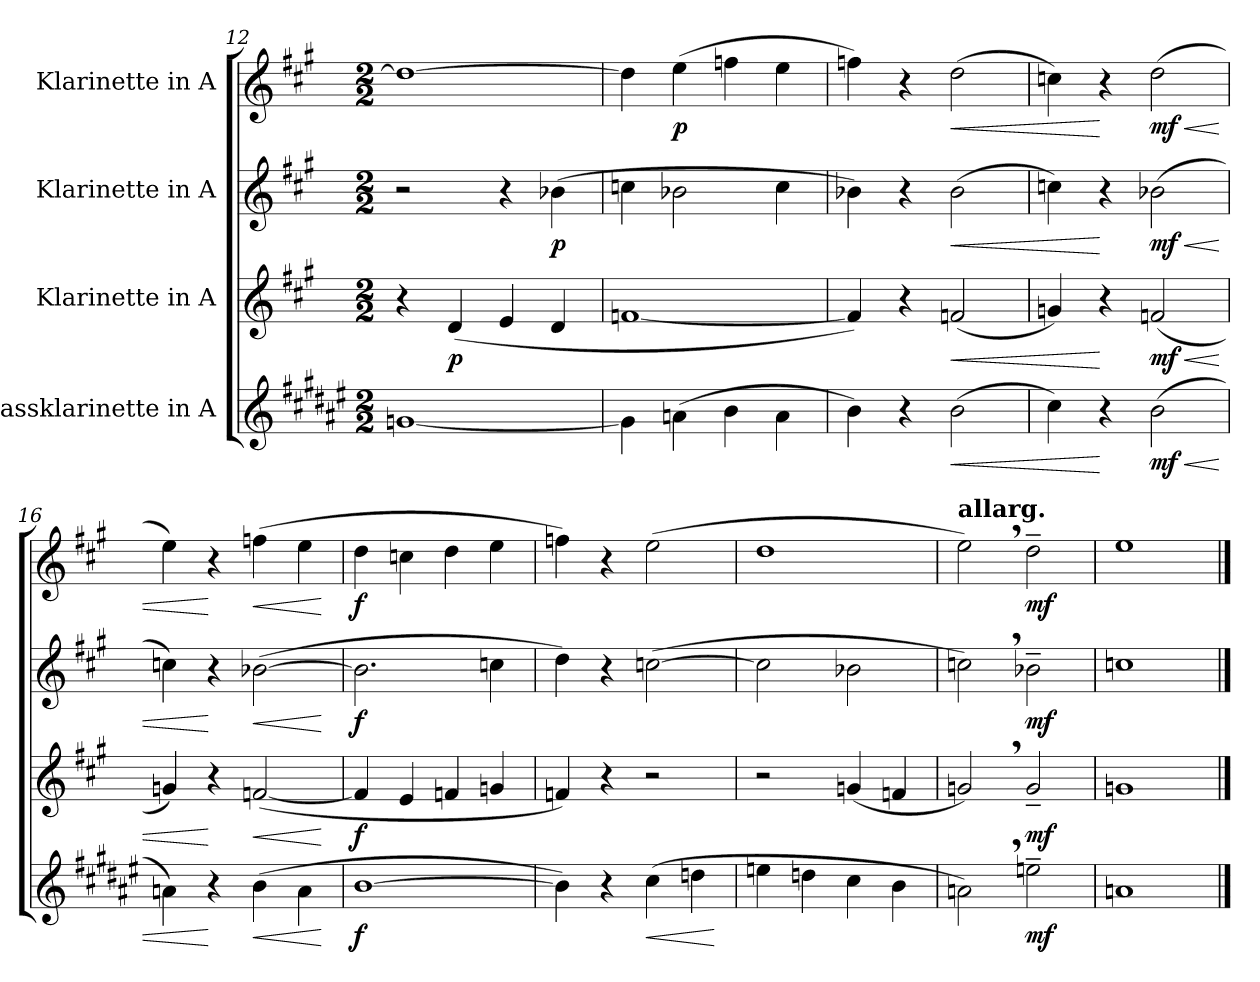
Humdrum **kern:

**kern	**dynam	**kern	**dynam	**kern	**dynam	**kern	**dynam
*part4	*part4	*part3	*part3	*part2	*part2	*part1	*part1
*staff4	*staff4	*staff3	*staff3	*staff2	*staff2	*staff1	*staff1
*I"Bassklarinette in A	*	*I"Klarinette in A	*	*I"Klarinette in A	*	*I"Klarinette in A	*
*clefG2	*	*clefG2	*	*clefG2	*	*clefG2	*
*ITrd9c15	*	*ITrd2c3	*	*ITrd2c3	*	*ITrd2c3	*
*k[f#c#g#d#a#e#]	*	*k[f#c#g#d#a#e#]	*	*k[f#c#g#d#a#e#]	*	*k[f#c#g#d#a#e#]	*
*M2/2	*	*M2/2	*	*M2/2	*	*M2/2	*
=12	=12	=12	=12	=12	=12	=12	=12
[1Gn	.	4r	.	2r	.	1b_	.
!	!	!	!LO:DY:b	!	!	!	!
.	.	(>4B/	p	.	.	.	.
.	.	4c#/	.	4r	.	.	.
!	!	!	!	!	!LO:DY:b	!	!
.	.	4B/	.	(>4gn\	p	.	.
=13	=13	=13	=13	=13	=13	=13	=13
4G\]	.	[1dn	.	4an\	.	4b\]	.
!	!	!	!	!	!	!	!LO:DY:b
(>4An\	.	.	.	2gn\	.	(>4cc#\	p
4B\	.	.	.	.	.	4ddn\	.
4A\	.	.	.	4a\	.	4cc#\	.
=14	=14	=14	=14	=14	=14	=14	=14
4B\)	.	4d/])	.	4gn\)	.	4ddn\)	.
4r	.	4r	.	4r	.	4r	.
!	!LO:HP:b	!	!LO:HP:b	!	!LO:HP:b	!	!LO:HP:b
(>2B\	<	(<2dn/	<	(>2g\	<	(>2b\	<
!!LO:LB:g=z
=15	=15	=15	=15	=15	=15	=15	=15
4c#\)	.	4en/)	.	4an\)	.	4an\)	.
4r	[	4r	[	4r	[	4r	[
!	!LO:HP:b	!	!LO:HP:b	!	!LO:HP:b	!	!LO:HP:b
!	!LO:DY:n=1:b	!	!LO:DY:n=1:b	!	!LO:DY:n=1:b	!	!LO:DY:n=1:b
(>2B\	< mf	(<2dn/	< mf	(>2gn\	< mf	(>2b\	< mf
=16	=16	=16	=16	=16	=16	=16	=16
4An\)	.	4en/)	.	4an\)	.	4cc#\)	.
4r	[	4r	[	4r	[	4r	[
!	!LO:HP:b	!	!LO:HP:b	!	!LO:HP:b	!	!LO:HP:b
(>4B\	<	(>[2dn/	<	(>[2gn\	<	(>4ddn\	<
4A\	.	.	.	.	.	4cc#\	.
.	[	.	[	.	[	.	[
=17	=17	=17	=17	=17	=17	=17	=17
!	!LO:DY:b	!	!LO:DY:b	!	!LO:DY:b	!	!LO:DY:b
[1B	f	4d/]	f	2.g\]	f	4b\	f
.	.	4c#/	.	.	.	4an\	.
.	.	4dn/	.	.	.	4b\	.
.	.	4en/	.	4an\	.	4cc#\	.
=18	=18	=18	=18	=18	=18	=18	=18
4B\])	.	4dn/)	.	4b\)	.	4ddn\)	.
4r	.	4r	.	4r	.	4r	.
!	!LO:HP:b	!	!	!	!	!	!
(>4c#\	<	2r	.	(>[2an\	.	(>2cc#\	.
4dn\	.	.	.	.	.	.	.
.	[	.	.	.	.	.	.
=19	=19	=19	=19	=19	=19	=19	=19
4en\	.	2r	.	2a\]	.	1b	.
4dn\	.	.	.	.	.	.	.
4c#\	.	(<4en/	.	2gn\	.	.	.
4B\	.	4dn/	.	.	.	.	.
=20	=20	=20	=20	=20	=20	=20	=20
*	*	*	*	*	*	*MM108	*
!	!	!	!	!	!	!LO:TX:B:t=allarg.	!
2An,\)	.	2en,/)	.	2an,\)	.	2cc#,\)	.
*	*	*	*	*	*	*MM100	*
!	!LO:DY:b	!	!LO:DY:b	!	!LO:DY:b	!	!LO:DY:b
2en~\	mf	2e~/	mf	2gn~\	mf	2b~\	mf
=21	=21	=21	=21	=21	=21	=21	=21
1An	.	1en	.	1an	.	1cc#	.
==	==	==	==	==	==	==	==
*-	*-	*-	*-	*-	*-	*-	*-
